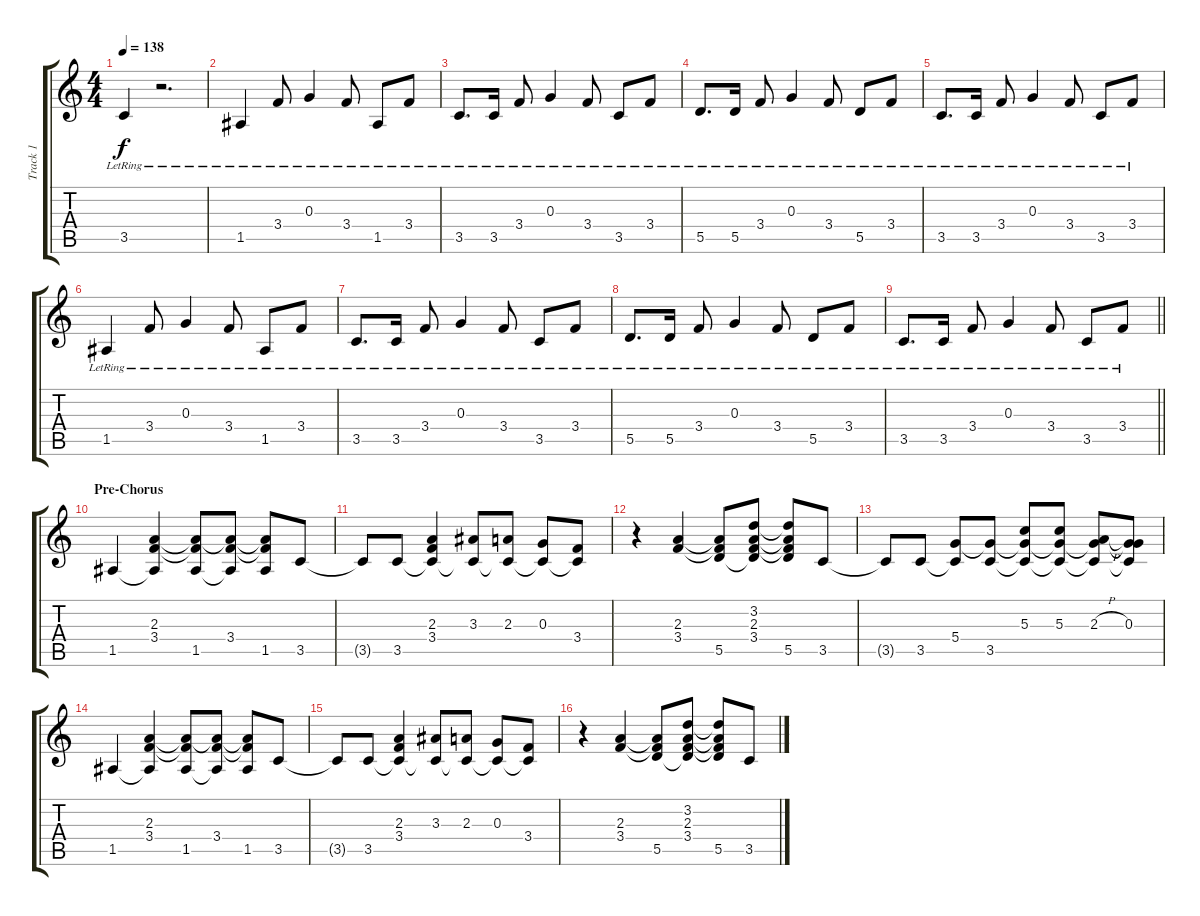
\track ("Track 1" "Track 1") {instrument electricguitarjazz}
\staff {score tabs}
\tuning (E4 B3 G3 D3 A2 D2) {hide}
\ts (4 4)
\tempo 138
\clef g2
\ks c
3.5{lr}.4{dy f} r.2{d} |
1.5{lr}.4 3.4{lr}.8 0.3{lr}.4 3.4{lr}.8 1.5{lr}.8 3.4{lr}.8 |
3.5{lr}.8{d} 3.5{lr}.16 3.4{lr}.8 0.3{lr}.4 3.4{lr}.8 3.5{lr}.8 3.4{lr}.8 |
5.5{lr}.8{d} 5.5{lr}.16 3.4{lr}.8 0.3{lr}.4 3.4{lr}.8 5.5{lr}.8 3.4{lr}.8 |
3.5{lr}.8{d} 3.5{lr}.16 3.4{lr}.8 0.3{lr}.4 3.4{lr}.8 3.5{lr}.8 3.4{lr}.8 |
1.5{lr}.4 3.4{lr}.8 0.3{lr}.4 3.4{lr}.8 1.5{lr}.8 3.4{lr}.8 |
3.5{lr}.8{d} 3.5{lr}.16 3.4{lr}.8 0.3{lr}.4 3.4{lr}.8 3.5{lr}.8 3.4{lr}.8 |
5.5{lr}.8{d} 5.5{lr}.16 3.4{lr}.8 0.3{lr}.4 3.4{lr}.8 5.5{lr}.8 3.4{lr}.8 |
\barLineRight lightlight
3.5{lr}.8{d} 3.5{lr}.16 3.4{lr}.8 0.3{lr}.4 3.4{lr}.8 3.5{lr}.8 3.4{lr}.8 |
\section ("" "Pre-Chorus")
1.5.4{instrument overdrivenguitar} (2.3 3.4 1.5{t}).4 (2.3{t} 3.4{t} 1.5).8 (2.3{t} 3.4 1.5{t}).8 (2.3{t} 3.4{t} 1.5).8 3.5.8 |
3.5{t}.8 3.5.8 (2.3 3.4 3.5{t}).4 (3.3 3.5{t}).8 (2.3 3.5{t}).8 (0.3 3.5{t}).8 (3.4 3.5{t}).8 |
r.4 (2.3 3.4).4 (2.3{t} 3.4{t} 5.5).8 (3.2 2.3 3.4 5.5{t}).8 (3.2{t} 2.3{t} 3.4{t} 5.5).8 3.5.8 |
3.5{t}.8 3.5.8 (5.4 3.5{t}).8 (5.4{t} 3.5).8 (5.3 5.4{t} 3.5{t}).8 (5.3 5.4{t} 3.5{t}).8 (2.3{h} 5.4{t} 3.5{t}).8 (0.3 5.4{t} 3.5{t}).8 |
1.5.4 (2.3 3.4 1.5{t}).4 (2.3{t} 3.4{t} 1.5).8 (2.3{t} 3.4 1.5{t}).8 (2.3{t} 3.4{t} 1.5).8 3.5.8 |
3.5{t}.8 3.5.8 (2.3 3.4 3.5{t}).4 (3.3 3.5{t}).8 (2.3 3.5{t}).8 (0.3 3.5{t}).8 (3.4 3.5{t}).8 |
r.4 (2.3 3.4).4 (2.3{t} 3.4{t} 5.5).8 (3.2 2.3 3.4 5.5{t}).8 (3.2{t} 2.3{t} 3.4{t} 5.5).8 3.5.8
